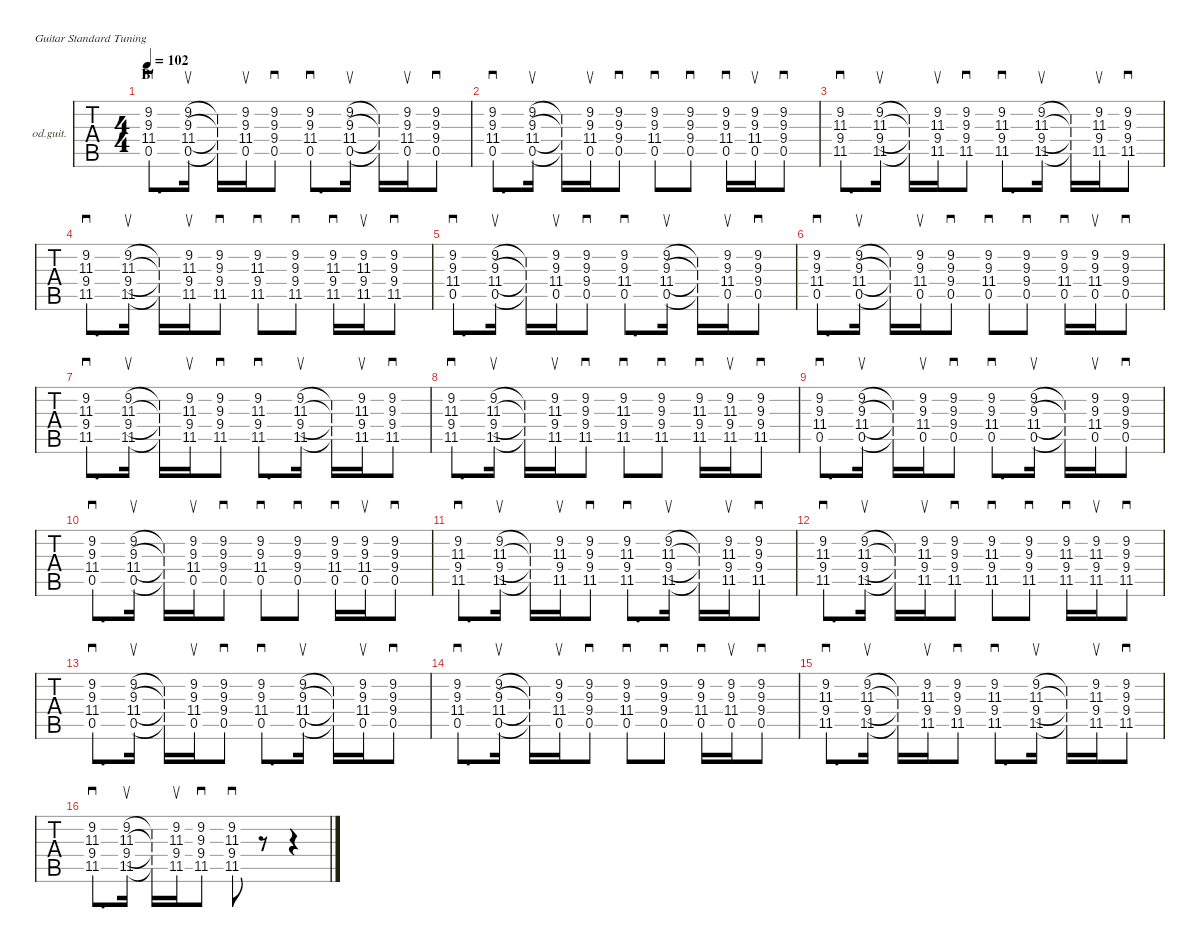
\defaultSystemsLayout 4
\hideDynamics
\bracketExtendMode nobrackets
\firstSystemTrackNameOrientation horizontal
\otherSystemsTrackNameOrientation horizontal
\track ("" "od.guit.") {defaultSystemsLayout 4 instrument overdrivenguitar}
\staff {tabs}
\tuning (E4 B3 G3 D3 A2 E2)
\ts (4 4)
\section ("" "B'")
\tempo 102
\clef g2
\ks e
(0.5{acc forcenatural} 11.4{acc #} 9.3{acc forcenatural} 9.2{acc #}).8{d sd dy mp beam Up} (0.5{acc forcenatural} 11.4{acc #} 9.3{acc forcenatural} 9.2{acc #}).16{su beam Up} (9.3{t acc forcenatural} 9.2{t acc #} 0.5{t acc forcenatural} 11.4{t acc #}).16{beam Up} (0.5{acc forcenatural} 11.4{acc #} 9.3{acc forcenatural} 9.2{acc #}).16{su beam Up} (0.5{acc forcenatural} 9.4{acc forcenatural} 9.3{acc forcenatural} 9.2{acc #}).8{sd beam Up} (0.5{acc forcenatural} 11.4{acc #} 9.3{acc forcenatural} 9.2{acc #}).8{d sd beam Up} (0.5{acc forcenatural} 11.4{acc #} 9.3{acc forcenatural} 9.2{acc #}).16{su beam Up} (9.3{t acc forcenatural} 9.2{t acc #} 0.5{t acc forcenatural} 11.4{t acc #}).16{beam Up} (0.5{acc forcenatural} 11.4{acc #} 9.3{acc forcenatural} 9.2{acc #}).16{su beam Up} (0.5{acc forcenatural} 9.4{acc forcenatural} 9.3{acc forcenatural} 9.2{acc #}).8{sd beam Up} |
(0.5{acc forcenatural} 11.4{acc #} 9.3{acc forcenatural} 9.2{acc #}).8{d sd beam Up} (0.5{acc forcenatural} 11.4{acc #} 9.3{acc forcenatural} 9.2{acc #}).16{su beam Up} (9.3{t acc forcenatural} 9.2{t acc #} 0.5{t acc forcenatural} 11.4{t acc #}).16{beam Up} (0.5{acc forcenatural} 11.4{acc #} 9.3{acc forcenatural} 9.2{acc #}).16{su beam Up} (0.5{acc forcenatural} 9.4{acc forcenatural} 9.3{acc forcenatural} 9.2{acc #}).8{sd beam Up} (0.5{acc forcenatural} 11.4{acc #} 9.3{acc forcenatural} 9.2{acc #}).8{sd beam Up} (9.2{acc #} 9.3{acc forcenatural} 9.4{acc forcenatural} 0.5{acc forcenatural}).8{sd beam Up} (0.5{acc forcenatural} 11.4{acc #} 9.3{acc forcenatural} 9.2{acc #}).16{sd beam Up} (9.2{acc #} 9.3{acc forcenatural} 11.4{acc #} 0.5{acc forcenatural}).16{su beam Up} (0.5{acc forcenatural} 9.4{acc forcenatural} 9.3{acc forcenatural} 9.2{acc #}).8{sd beam Up} |
(11.5{acc #} 9.4{acc forcenatural} 11.3{acc #} 9.2{acc #}).8{d sd beam Down} (11.5{acc #} 9.4{acc forcenatural} 11.3{acc #} 9.2{acc #}).16{su beam Down} (11.5{t acc #} 9.4{t acc forcenatural} 11.3{t acc #} 9.2{t acc #}).16{beam Down} (11.5{acc #} 9.4{acc forcenatural} 11.3{acc #} 9.2{acc #}).16{su beam Down} (11.5{acc #} 9.4{acc forcenatural} 9.3{acc forcenatural} 9.2{acc #}).8{sd beam Down} (11.5{acc #} 9.4{acc forcenatural} 11.3{acc #} 9.2{acc #}).8{d sd beam Down} (11.5{acc #} 9.4{acc forcenatural} 11.3{acc #} 9.2{acc #}).16{su beam Down} (11.5{t acc #} 9.4{t acc forcenatural} 11.3{t acc #} 9.2{t acc #}).16{beam Down} (11.5{acc #} 9.4{acc forcenatural} 11.3{acc #} 9.2{acc #}).16{su beam Down} (11.5{acc #} 9.4{acc forcenatural} 9.3{acc forcenatural} 9.2{acc #}).8{sd beam Down} |
(11.5{acc #} 9.4{acc forcenatural} 11.3{acc #} 9.2{acc #}).8{d sd beam Down} (11.5{acc #} 9.4{acc forcenatural} 11.3{acc #} 9.2{acc #}).16{su beam Down} (11.5{t acc #} 9.4{t acc forcenatural} 11.3{t acc #} 9.2{t acc #}).16{beam Down} (11.5{acc #} 9.4{acc forcenatural} 11.3{acc #} 9.2{acc #}).16{su beam Down} (11.5{acc #} 9.4{acc forcenatural} 9.3{acc forcenatural} 9.2{acc #}).8{sd beam Down} (11.5{acc #} 9.4{acc forcenatural} 11.3{acc #} 9.2{acc #}).8{sd beam Down} (9.2{acc #} 9.3{acc forcenatural} 9.4{acc forcenatural} 11.5{acc #}).8{sd beam Down} (11.5{acc #} 9.4{acc forcenatural} 11.3{acc #} 9.2{acc #}).16{sd beam Down} (9.2{acc #} 11.3{acc #} 9.4{acc forcenatural} 11.5{acc #}).16{su beam Down} (11.5{acc #} 9.4{acc forcenatural} 9.3{acc forcenatural} 9.2{acc #}).8{sd beam Down} |
(0.5{acc forcenatural} 11.4{acc #} 9.3{acc forcenatural} 9.2{acc #}).8{d sd beam Up} (0.5{acc forcenatural} 11.4{acc #} 9.3{acc forcenatural} 9.2{acc #}).16{su beam Up} (9.3{t acc forcenatural} 9.2{t acc #} 0.5{t acc forcenatural} 11.4{t acc #}).16{beam Up} (0.5{acc forcenatural} 11.4{acc #} 9.3{acc forcenatural} 9.2{acc #}).16{su beam Up} (0.5{acc forcenatural} 9.4{acc forcenatural} 9.3{acc forcenatural} 9.2{acc #}).8{sd beam Up} (0.5{acc forcenatural} 11.4{acc #} 9.3{acc forcenatural} 9.2{acc #}).8{d sd beam Up} (0.5{acc forcenatural} 11.4{acc #} 9.3{acc forcenatural} 9.2{acc #}).16{su beam Up} (9.3{t acc forcenatural} 9.2{t acc #} 0.5{t acc forcenatural} 11.4{t acc #}).16{beam Up} (0.5{acc forcenatural} 11.4{acc #} 9.3{acc forcenatural} 9.2{acc #}).16{su beam Up} (0.5{acc forcenatural} 9.4{acc forcenatural} 9.3{acc forcenatural} 9.2{acc #}).8{sd beam Up} |
(0.5{acc forcenatural} 11.4{acc #} 9.3{acc forcenatural} 9.2{acc #}).8{d sd beam Up} (0.5{acc forcenatural} 11.4{acc #} 9.3{acc forcenatural} 9.2{acc #}).16{su beam Up} (9.3{t acc forcenatural} 9.2{t acc #} 0.5{t acc forcenatural} 11.4{t acc #}).16{beam Up} (0.5{acc forcenatural} 11.4{acc #} 9.3{acc forcenatural} 9.2{acc #}).16{su beam Up} (0.5{acc forcenatural} 9.4{acc forcenatural} 9.3{acc forcenatural} 9.2{acc #}).8{sd beam Up} (0.5{acc forcenatural} 11.4{acc #} 9.3{acc forcenatural} 9.2{acc #}).8{sd beam Up} (9.2{acc #} 9.3{acc forcenatural} 9.4{acc forcenatural} 0.5{acc forcenatural}).8{sd beam Up} (0.5{acc forcenatural} 11.4{acc #} 9.3{acc forcenatural} 9.2{acc #}).16{sd beam Up} (9.2{acc #} 9.3{acc forcenatural} 11.4{acc #} 0.5{acc forcenatural}).16{su beam Up} (0.5{acc forcenatural} 9.4{acc forcenatural} 9.3{acc forcenatural} 9.2{acc #}).8{sd beam Up} |
(11.5{acc #} 9.4{acc forcenatural} 11.3{acc #} 9.2{acc #}).8{d sd beam Down} (11.5{acc #} 9.4{acc forcenatural} 11.3{acc #} 9.2{acc #}).16{su beam Down} (11.5{t acc #} 9.4{t acc forcenatural} 11.3{t acc #} 9.2{t acc #}).16{beam Down} (11.5{acc #} 9.4{acc forcenatural} 11.3{acc #} 9.2{acc #}).16{su beam Down} (11.5{acc #} 9.4{acc forcenatural} 9.3{acc forcenatural} 9.2{acc #}).8{sd beam Down} (11.5{acc #} 9.4{acc forcenatural} 11.3{acc #} 9.2{acc #}).8{d sd beam Down} (11.5{acc #} 9.4{acc forcenatural} 11.3{acc #} 9.2{acc #}).16{su beam Down} (11.5{t acc #} 9.4{t acc forcenatural} 11.3{t acc #} 9.2{t acc #}).16{beam Down} (11.5{acc #} 9.4{acc forcenatural} 11.3{acc #} 9.2{acc #}).16{su beam Down} (11.5{acc #} 9.4{acc forcenatural} 9.3{acc forcenatural} 9.2{acc #}).8{sd beam Down} |
(11.5{acc #} 9.4{acc forcenatural} 11.3{acc #} 9.2{acc #}).8{d sd beam Down} (11.5{acc #} 9.4{acc forcenatural} 11.3{acc #} 9.2{acc #}).16{su beam Down} (11.5{t acc #} 9.4{t acc forcenatural} 11.3{t acc #} 9.2{t acc #}).16{beam Down} (11.5{acc #} 9.4{acc forcenatural} 11.3{acc #} 9.2{acc #}).16{su beam Down} (11.5{acc #} 9.4{acc forcenatural} 9.3{acc forcenatural} 9.2{acc #}).8{sd beam Down} (11.5{acc #} 9.4{acc forcenatural} 11.3{acc #} 9.2{acc #}).8{sd beam Down} (9.2{acc #} 9.3{acc forcenatural} 9.4{acc forcenatural} 11.5{acc #}).8{sd beam Down} (11.5{acc #} 9.4{acc forcenatural} 11.3{acc #} 9.2{acc #}).16{sd beam Down} (9.2{acc #} 11.3{acc #} 9.4{acc forcenatural} 11.5{acc #}).16{su beam Down} (11.5{acc #} 9.4{acc forcenatural} 9.3{acc forcenatural} 9.2{acc #}).8{sd beam Down} |
(0.5{acc forcenatural} 11.4{acc #} 9.3{acc forcenatural} 9.2{acc #}).8{d sd beam Up} (0.5{acc forcenatural} 11.4{acc #} 9.3{acc forcenatural} 9.2{acc #}).16{su beam Up} (9.3{t acc forcenatural} 9.2{t acc #} 0.5{t acc forcenatural} 11.4{t acc #}).16{beam Up} (0.5{acc forcenatural} 11.4{acc #} 9.3{acc forcenatural} 9.2{acc #}).16{su beam Up} (0.5{acc forcenatural} 9.4{acc forcenatural} 9.3{acc forcenatural} 9.2{acc #}).8{sd beam Up} (0.5{acc forcenatural} 11.4{acc #} 9.3{acc forcenatural} 9.2{acc #}).8{d sd beam Up} (0.5{acc forcenatural} 11.4{acc #} 9.3{acc forcenatural} 9.2{acc #}).16{su beam Up} (9.3{t acc forcenatural} 9.2{t acc #} 0.5{t acc forcenatural} 11.4{t acc #}).16{beam Up} (0.5{acc forcenatural} 11.4{acc #} 9.3{acc forcenatural} 9.2{acc #}).16{su beam Up} (0.5{acc forcenatural} 9.4{acc forcenatural} 9.3{acc forcenatural} 9.2{acc #}).8{sd beam Up} |
(0.5{acc forcenatural} 11.4{acc #} 9.3{acc forcenatural} 9.2{acc #}).8{d sd beam Up} (0.5{acc forcenatural} 11.4{acc #} 9.3{acc forcenatural} 9.2{acc #}).16{su beam Up} (9.3{t acc forcenatural} 9.2{t acc #} 0.5{t acc forcenatural} 11.4{t acc #}).16{beam Up} (0.5{acc forcenatural} 11.4{acc #} 9.3{acc forcenatural} 9.2{acc #}).16{su beam Up} (0.5{acc forcenatural} 9.4{acc forcenatural} 9.3{acc forcenatural} 9.2{acc #}).8{sd beam Up} (0.5{acc forcenatural} 11.4{acc #} 9.3{acc forcenatural} 9.2{acc #}).8{sd beam Up} (9.2{acc #} 9.3{acc forcenatural} 9.4{acc forcenatural} 0.5{acc forcenatural}).8{sd beam Up} (0.5{acc forcenatural} 11.4{acc #} 9.3{acc forcenatural} 9.2{acc #}).16{sd beam Up} (9.2{acc #} 9.3{acc forcenatural} 11.4{acc #} 0.5{acc forcenatural}).16{su beam Up} (0.5{acc forcenatural} 9.4{acc forcenatural} 9.3{acc forcenatural} 9.2{acc #}).8{sd beam Up} |
(11.5{acc #} 9.4{acc forcenatural} 11.3{acc #} 9.2{acc #}).8{d sd beam Down} (11.5{acc #} 9.4{acc forcenatural} 11.3{acc #} 9.2{acc #}).16{su beam Down} (11.5{t acc #} 9.4{t acc forcenatural} 11.3{t acc #} 9.2{t acc #}).16{beam Down} (11.5{acc #} 9.4{acc forcenatural} 11.3{acc #} 9.2{acc #}).16{su beam Down} (11.5{acc #} 9.4{acc forcenatural} 9.3{acc forcenatural} 9.2{acc #}).8{sd beam Down} (11.5{acc #} 9.4{acc forcenatural} 11.3{acc #} 9.2{acc #}).8{d sd beam Down} (11.5{acc #} 9.4{acc forcenatural} 11.3{acc #} 9.2{acc #}).16{su beam Down} (11.5{t acc #} 9.4{t acc forcenatural} 11.3{t acc #} 9.2{t acc #}).16{beam Down} (11.5{acc #} 9.4{acc forcenatural} 11.3{acc #} 9.2{acc #}).16{su beam Down} (11.5{acc #} 9.4{acc forcenatural} 9.3{acc forcenatural} 9.2{acc #}).8{sd beam Down} |
(11.5{acc #} 9.4{acc forcenatural} 11.3{acc #} 9.2{acc #}).8{d sd beam Down} (11.5{acc #} 9.4{acc forcenatural} 11.3{acc #} 9.2{acc #}).16{su beam Down} (11.5{t acc #} 9.4{t acc forcenatural} 11.3{t acc #} 9.2{t acc #}).16{beam Down} (11.5{acc #} 9.4{acc forcenatural} 11.3{acc #} 9.2{acc #}).16{su beam Down} (11.5{acc #} 9.4{acc forcenatural} 9.3{acc forcenatural} 9.2{acc #}).8{sd beam Down} (11.5{acc #} 9.4{acc forcenatural} 11.3{acc #} 9.2{acc #}).8{sd beam Down} (9.2{acc #} 9.3{acc forcenatural} 9.4{acc forcenatural} 11.5{acc #}).8{sd beam Down} (11.5{acc #} 9.4{acc forcenatural} 11.3{acc #} 9.2{acc #}).16{sd beam Down} (9.2{acc #} 11.3{acc #} 9.4{acc forcenatural} 11.5{acc #}).16{su beam Down} (11.5{acc #} 9.4{acc forcenatural} 9.3{acc forcenatural} 9.2{acc #}).8{sd beam Down} |
(0.5{acc forcenatural} 11.4{acc #} 9.3{acc forcenatural} 9.2{acc #}).8{d sd beam Up} (0.5{acc forcenatural} 11.4{acc #} 9.3{acc forcenatural} 9.2{acc #}).16{su beam Up} (9.3{t acc forcenatural} 9.2{t acc #} 0.5{t acc forcenatural} 11.4{t acc #}).16{beam Up} (0.5{acc forcenatural} 11.4{acc #} 9.3{acc forcenatural} 9.2{acc #}).16{su beam Up} (0.5{acc forcenatural} 9.4{acc forcenatural} 9.3{acc forcenatural} 9.2{acc #}).8{sd beam Up} (0.5{acc forcenatural} 11.4{acc #} 9.3{acc forcenatural} 9.2{acc #}).8{d sd beam Up} (0.5{acc forcenatural} 11.4{acc #} 9.3{acc forcenatural} 9.2{acc #}).16{su beam Up} (9.3{t acc forcenatural} 9.2{t acc #} 0.5{t acc forcenatural} 11.4{t acc #}).16{beam Up} (0.5{acc forcenatural} 11.4{acc #} 9.3{acc forcenatural} 9.2{acc #}).16{su beam Up} (0.5{acc forcenatural} 9.4{acc forcenatural} 9.3{acc forcenatural} 9.2{acc #}).8{sd beam Up} |
(0.5{acc forcenatural} 11.4{acc #} 9.3{acc forcenatural} 9.2{acc #}).8{d sd beam Up} (0.5{acc forcenatural} 11.4{acc #} 9.3{acc forcenatural} 9.2{acc #}).16{su beam Up} (9.3{t acc forcenatural} 9.2{t acc #} 0.5{t acc forcenatural} 11.4{t acc #}).16{beam Up} (0.5{acc forcenatural} 11.4{acc #} 9.3{acc forcenatural} 9.2{acc #}).16{su beam Up} (0.5{acc forcenatural} 9.4{acc forcenatural} 9.3{acc forcenatural} 9.2{acc #}).8{sd beam Up} (0.5{acc forcenatural} 11.4{acc #} 9.3{acc forcenatural} 9.2{acc #}).8{sd beam Up} (9.2{acc #} 9.3{acc forcenatural} 9.4{acc forcenatural} 0.5{acc forcenatural}).8{sd beam Up} (0.5{acc forcenatural} 11.4{acc #} 9.3{acc forcenatural} 9.2{acc #}).16{sd beam Up} (9.2{acc #} 9.3{acc forcenatural} 11.4{acc #} 0.5{acc forcenatural}).16{su beam Up} (0.5{acc forcenatural} 9.4{acc forcenatural} 9.3{acc forcenatural} 9.2{acc #}).8{sd beam Up} |
(11.5{acc #} 9.4{acc forcenatural} 11.3{acc #} 9.2{acc #}).8{d sd beam Down} (11.5{acc #} 9.4{acc forcenatural} 11.3{acc #} 9.2{acc #}).16{su beam Down} (11.5{t acc #} 9.4{t acc forcenatural} 11.3{t acc #} 9.2{t acc #}).16{beam Down} (11.5{acc #} 9.4{acc forcenatural} 11.3{acc #} 9.2{acc #}).16{su beam Down} (11.5{acc #} 9.4{acc forcenatural} 9.3{acc forcenatural} 9.2{acc #}).8{sd beam Down} (11.5{acc #} 9.4{acc forcenatural} 11.3{acc #} 9.2{acc #}).8{d sd beam Down} (11.5{acc #} 9.4{acc forcenatural} 11.3{acc #} 9.2{acc #}).16{su beam Down} (11.5{t acc #} 9.4{t acc forcenatural} 11.3{t acc #} 9.2{t acc #}).16{beam Down} (11.5{acc #} 9.4{acc forcenatural} 11.3{acc #} 9.2{acc #}).16{su beam Down} (11.5{acc #} 9.4{acc forcenatural} 9.3{acc forcenatural} 9.2{acc #}).8{sd beam Down} |
(11.5{acc #} 9.4{acc forcenatural} 11.3{acc #} 9.2{acc #}).8{d sd beam Down} (11.5{acc #} 9.4{acc forcenatural} 11.3{acc #} 9.2{acc #}).16{su beam Down} (11.5{t acc #} 9.4{t acc forcenatural} 11.3{t acc #} 9.2{t acc #}).16{beam Down} (11.5{acc #} 9.4{acc forcenatural} 11.3{acc #} 9.2{acc #}).16{su beam Down} (11.5{acc #} 9.4{acc forcenatural} 9.3{acc forcenatural} 9.2{acc #}).8{sd beam Down} (11.5{st acc #} 9.4{st acc forcenatural} 11.3{st acc #} 9.2{st acc #}).8{sd beam Down} r.8{beam Down} r.4{beam Down}
